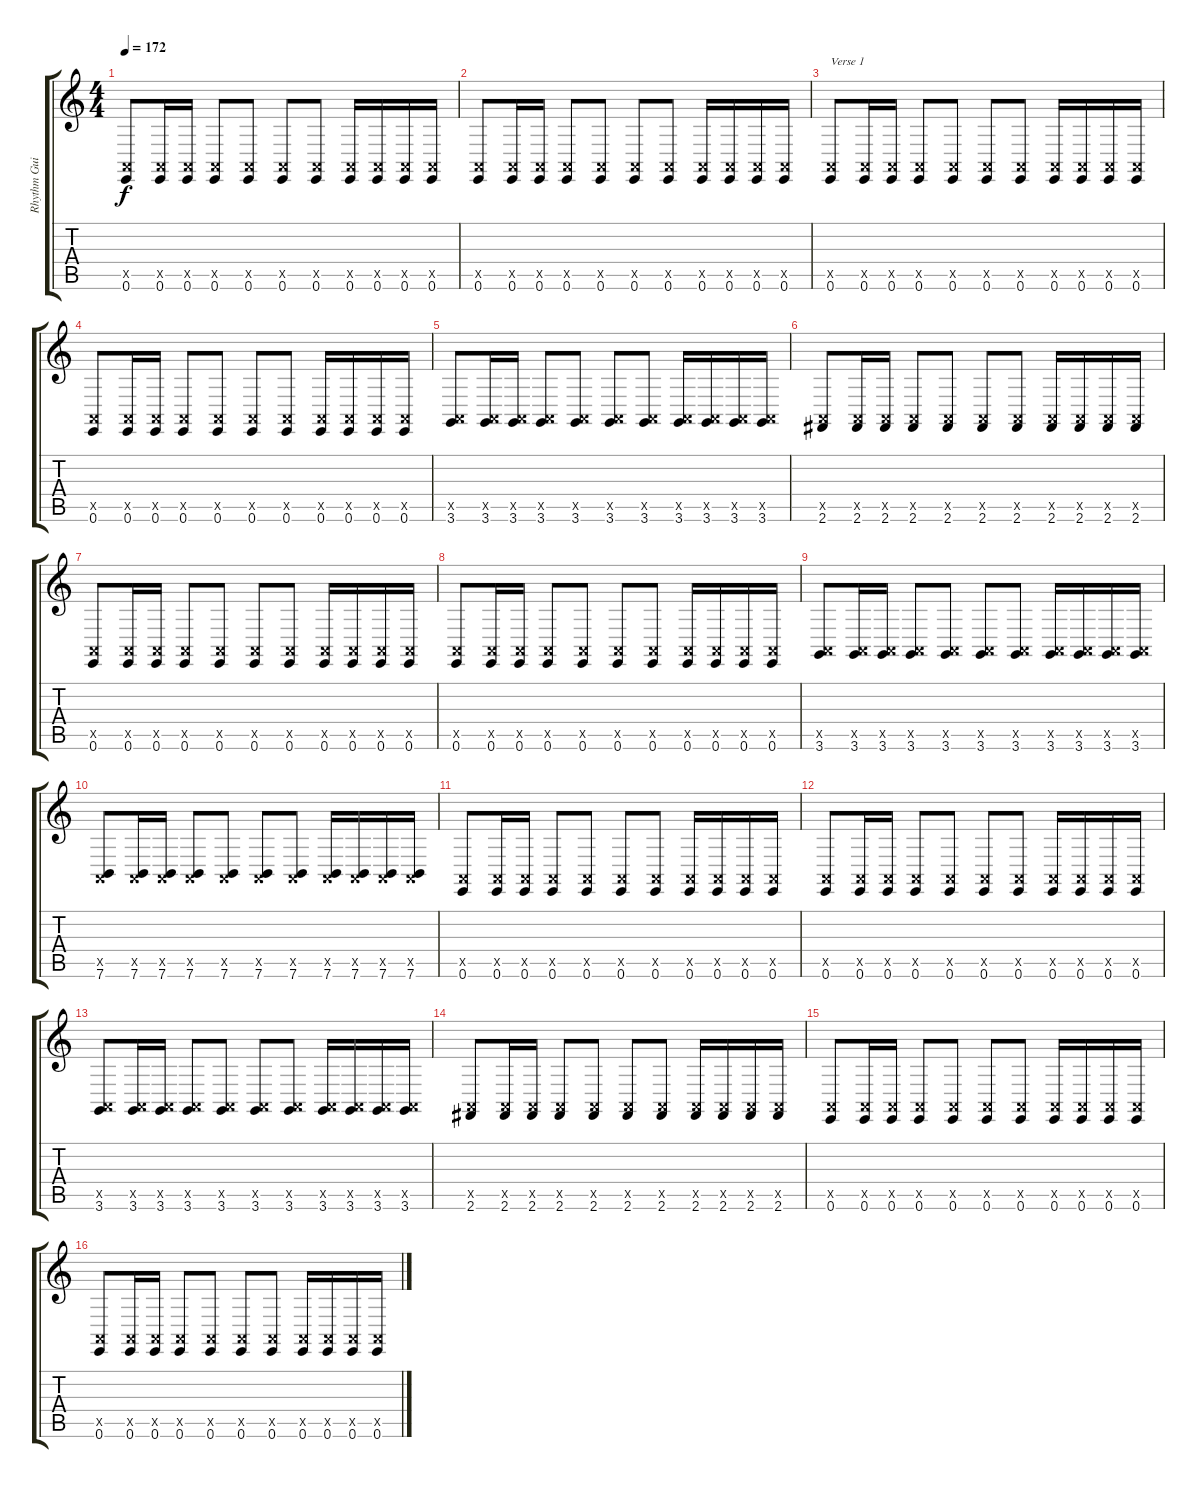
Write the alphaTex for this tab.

\track ("Rhythm Guitar 2" "Rhythm Gui") {instrument lead1square}
\staff {score tabs}
\tuning (E4 B3 G3 D3 A2 E2) {hide}
\ts (4 4)
\tempo 172
\clef g2
\ks c
(0.5{x} 0.6).8{dy f} (0.5{x} 0.6).16 (0.5{x} 0.6).16 (0.5{x} 0.6).8 (0.5{x} 0.6).8 (0.5{x} 0.6).8 (0.5{x} 0.6).8 (0.5{x} 0.6).16 (0.5{x} 0.6).16 (0.5{x} 0.6).16 (0.5{x} 0.6).16 |
(0.5{x} 0.6).8 (0.5{x} 0.6).16 (0.5{x} 0.6).16 (0.5{x} 0.6).8 (0.5{x} 0.6).8 (0.5{x} 0.6).8 (0.5{x} 0.6).8 (0.5{x} 0.6).16 (0.5{x} 0.6).16 (0.5{x} 0.6).16 (0.5{x} 0.6).16 |
(0.5{x} 0.6).8{txt "Verse 1"} (0.5{x} 0.6).16 (0.5{x} 0.6).16 (0.5{x} 0.6).8 (0.5{x} 0.6).8 (0.5{x} 0.6).8 (0.5{x} 0.6).8 (0.5{x} 0.6).16 (0.5{x} 0.6).16 (0.5{x} 0.6).16 (0.5{x} 0.6).16 |
(0.5{x} 0.6).8 (0.5{x} 0.6).16 (0.5{x} 0.6).16 (0.5{x} 0.6).8 (0.5{x} 0.6).8 (0.5{x} 0.6).8 (0.5{x} 0.6).8 (0.5{x} 0.6).16 (0.5{x} 0.6).16 (0.5{x} 0.6).16 (0.5{x} 0.6).16 |
(0.5{x} 3.6).8 (0.5{x} 3.6).16 (0.5{x} 3.6).16 (0.5{x} 3.6).8 (0.5{x} 3.6).8 (0.5{x} 3.6).8 (0.5{x} 3.6).8 (0.5{x} 3.6).16 (0.5{x} 3.6).16 (0.5{x} 3.6).16 (0.5{x} 3.6).16 |
(0.5{x} 2.6).8 (0.5{x} 2.6).16 (0.5{x} 2.6).16 (0.5{x} 2.6).8 (0.5{x} 2.6).8 (0.5{x} 2.6).8 (0.5{x} 2.6).8 (0.5{x} 2.6).16 (0.5{x} 2.6).16 (0.5{x} 2.6).16 (0.5{x} 2.6).16 |
(0.5{x} 0.6).8 (0.5{x} 0.6).16 (0.5{x} 0.6).16 (0.5{x} 0.6).8 (0.5{x} 0.6).8 (0.5{x} 0.6).8 (0.5{x} 0.6).8 (0.5{x} 0.6).16 (0.5{x} 0.6).16 (0.5{x} 0.6).16 (0.5{x} 0.6).16 |
(0.5{x} 0.6).8 (0.5{x} 0.6).16 (0.5{x} 0.6).16 (0.5{x} 0.6).8 (0.5{x} 0.6).8 (0.5{x} 0.6).8 (0.5{x} 0.6).8 (0.5{x} 0.6).16 (0.5{x} 0.6).16 (0.5{x} 0.6).16 (0.5{x} 0.6).16 |
(0.5{x} 3.6).8 (0.5{x} 3.6).16 (0.5{x} 3.6).16 (0.5{x} 3.6).8 (0.5{x} 3.6).8 (0.5{x} 3.6).8 (0.5{x} 3.6).8 (0.5{x} 3.6).16 (0.5{x} 3.6).16 (0.5{x} 3.6).16 (0.5{x} 3.6).16 |
(0.5{x} 7.6).8 (0.5{x} 7.6).16 (0.5{x} 7.6).16 (0.5{x} 7.6).8 (0.5{x} 7.6).8 (0.5{x} 7.6).8 (0.5{x} 7.6).8 (0.5{x} 7.6).16 (0.5{x} 7.6).16 (0.5{x} 7.6).16 (0.5{x} 7.6).16 |
(0.5{x} 0.6).8 (0.5{x} 0.6).16 (0.5{x} 0.6).16 (0.5{x} 0.6).8 (0.5{x} 0.6).8 (0.5{x} 0.6).8 (0.5{x} 0.6).8 (0.5{x} 0.6).16 (0.5{x} 0.6).16 (0.5{x} 0.6).16 (0.5{x} 0.6).16 |
(0.5{x} 0.6).8 (0.5{x} 0.6).16 (0.5{x} 0.6).16 (0.5{x} 0.6).8 (0.5{x} 0.6).8 (0.5{x} 0.6).8 (0.5{x} 0.6).8 (0.5{x} 0.6).16 (0.5{x} 0.6).16 (0.5{x} 0.6).16 (0.5{x} 0.6).16 |
(0.5{x} 3.6).8 (0.5{x} 3.6).16 (0.5{x} 3.6).16 (0.5{x} 3.6).8 (0.5{x} 3.6).8 (0.5{x} 3.6).8 (0.5{x} 3.6).8 (0.5{x} 3.6).16 (0.5{x} 3.6).16 (0.5{x} 3.6).16 (0.5{x} 3.6).16 |
(0.5{x} 2.6).8 (0.5{x} 2.6).16 (0.5{x} 2.6).16 (0.5{x} 2.6).8 (0.5{x} 2.6).8 (0.5{x} 2.6).8 (0.5{x} 2.6).8 (0.5{x} 2.6).16 (0.5{x} 2.6).16 (0.5{x} 2.6).16 (0.5{x} 2.6).16 |
(0.5{x} 0.6).8 (0.5{x} 0.6).16 (0.5{x} 0.6).16 (0.5{x} 0.6).8 (0.5{x} 0.6).8 (0.5{x} 0.6).8 (0.5{x} 0.6).8 (0.5{x} 0.6).16 (0.5{x} 0.6).16 (0.5{x} 0.6).16 (0.5{x} 0.6).16 |
(0.5{x} 0.6).8 (0.5{x} 0.6).16 (0.5{x} 0.6).16 (0.5{x} 0.6).8 (0.5{x} 0.6).8 (0.5{x} 0.6).8 (0.5{x} 0.6).8 (0.5{x} 0.6).16 (0.5{x} 0.6).16 (0.5{x} 0.6).16 (0.5{x} 0.6).16
